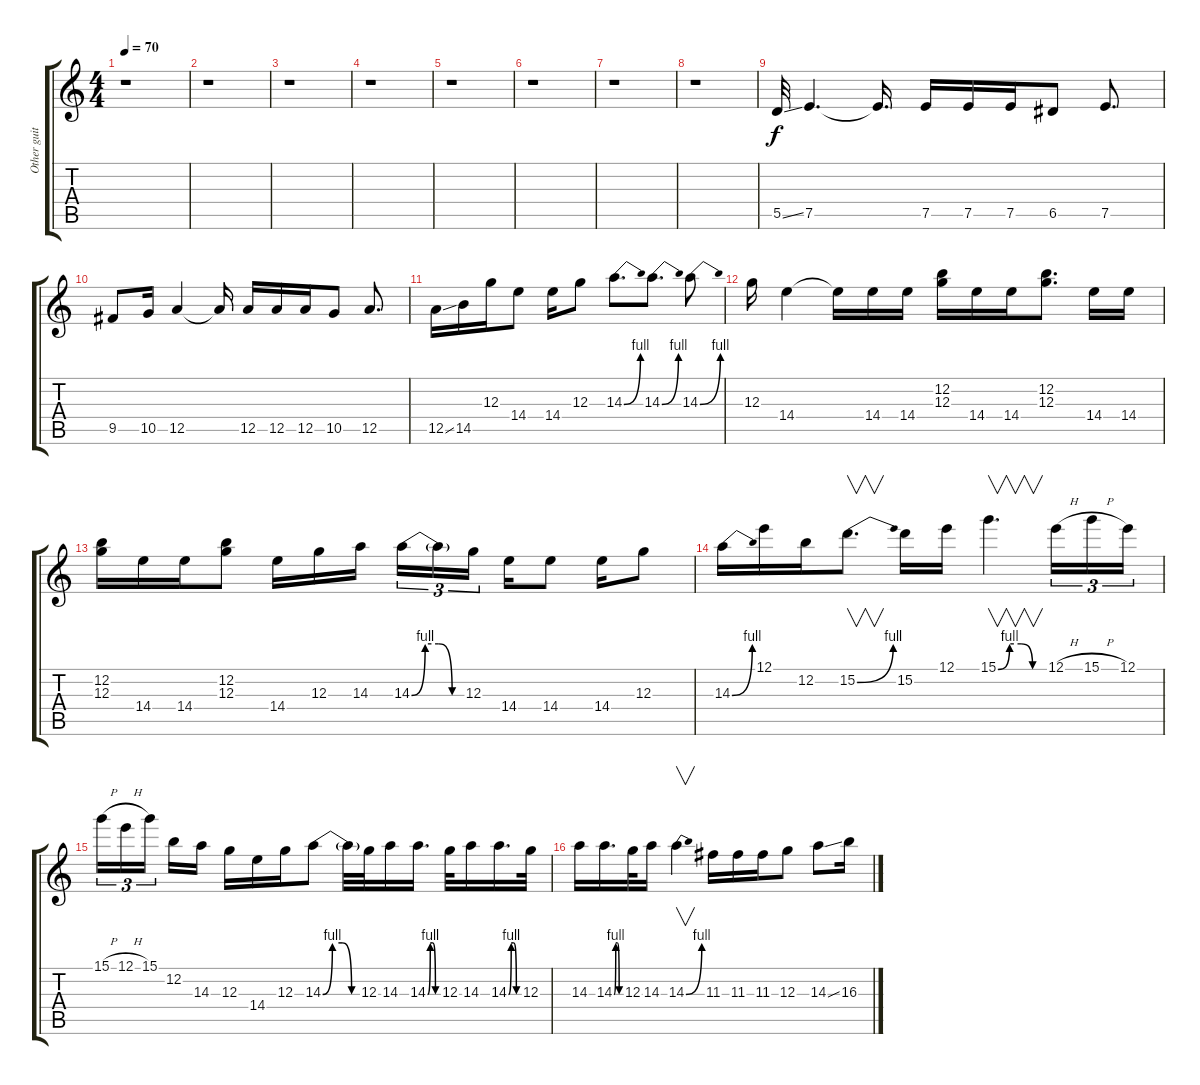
\track ("Other guitar 3" "Other guit") {instrument overdrivenguitar}
\staff {score tabs}
\tuning (E4 B3 G3 D3 A2 E2) {hide}
\ts (4 4)
\tempo 70
\clef g2
\ks c
r.1{dy f} |
r.1 |
r.1 |
r.1 |
r.1 |
r.1 |
r.1 |
r.1 |
5.5{ss}.32 7.5.4{d} 7.5{t}.16{d} 7.5.16 7.5.16 7.5.16 6.5.8 7.5.8{d} |
9.5.8 10.5.16 12.5.4 12.5{t}.16 12.5.16 12.5.16 12.5.16 10.5.8 12.5.8{d} |
12.5{ss}.16 14.5.16 12.3.16 14.4.8 14.4.16 12.3.8 14.3{be (bend 0 0 60 4)}.8{d} 14.3{be (bend 0 0 60 4)}.8{d} 14.3{be (bend 0 0 60 4)}.8 |
12.3.16 14.4.4 14.4{t}.16 14.4.16 14.4.16 (12.2 12.3).16 14.4.16 14.4.16 (12.2 12.3).8{d} 14.4.16 14.4.16 |
(12.2 12.3).16 14.4.16 14.4.16 (12.2 12.3).8 14.4.16 12.3.16 14.3.16 14.3{be (custom 0 0 15 4 30 4 45 0 60 0)}.16{tu (3 2)} 14.3{t}.16{tu (3 2)} 12.3.16{tu (3 2)} 14.4.16 14.4.8 14.4.16 12.3.8 |
14.3{be (bend 0 0 60 4)}.16 12.1.16 12.2.16 15.2{be (bend 0 0 60 4)}.8{v d} 15.2.16 12.1.16 15.1{be (custom 0 0 15 4 30 4 45 0 60 0)}.4{v d} 12.1{h}.16{tu (3 2)} 15.1{h}.16{tu (3 2)} 12.1.16{tu (3 2)} |
15.1{h}.16{tu (3 2)} 12.1{h}.16{tu (3 2)} 15.1.16{tu (3 2)} 12.2.16 14.3.16 12.3.16 14.4.16 12.3.16 14.3{be (custom 0 0 15 4 30 4 45 0 60 0)}.8 14.3{t}.32 12.3.32 14.3.16 14.3{be (custom 0 0 15 4 30 4 45 0 60 0)}.16{d} 12.3.32 14.3.16 14.3{be (custom 0 0 15 4 30 4 45 0 60 0)}.16{d} 12.3.32 |
14.3.16 14.3{be (custom 0 0 15 4 30 4 45 0 60 0)}.16{d} 12.3.32 14.3.16 14.3{be (bend 0 0 60 4)}.4{v} 11.3.16 11.3.16 11.3.16 12.3.8 14.3{ss}.8 16.3.16
